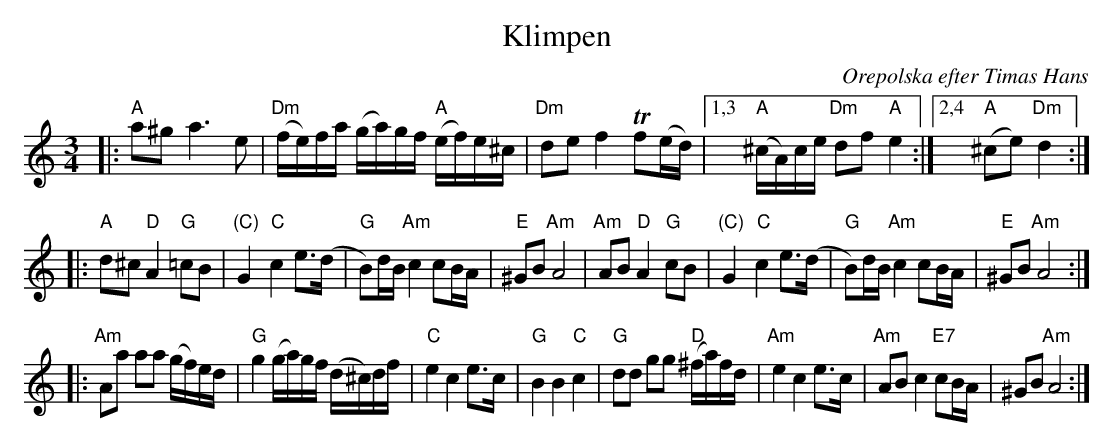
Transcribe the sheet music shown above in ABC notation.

X:1
T: Klimpen
O: Orepolska efter Timas Hans
M: 3/4
L: 1/16
K: Am
|: "A"a2^g2 a6 e2 | "Dm"(fe)fa (ga)gf "A"(ef)e^c | "Dm"d2e2 f4 Tf2(ed) \
|1,3 "A"(^cA)ce "Dm"d2f2 "A"e4 :|2,4 "A"(^c2e2) "Dm"d4 :|
|: "A"d2^c2 "D"A4 "G"=c2B2 | "(C)"G4 "C"c4 e3(d | "G"B2)dB "Am"c4 c2BA | "E"^G2B2 "Am"A8 \
|  "Am"A2B2 "D"A4 "G" c2B2 | "(C)"G4 "C"c4 e3(d | "G"B2)dB "Am"c4 c2BA | "E"^G2B2 "Am"A8 :|
|: "Am"A2a2 a2a2 (gf)ed | "G"g4 (ga)gf (d^c)df | "C"e4 c4 e3c | "G"B4 B4 "C"c4 \
|  "G"d2d2 g2g2 "D"(^fa)fd | "Am"e4 c4 e3c | "Am"A2B2 c4 "E7"c2BA | ^G2B2 "Am"A8 :|
